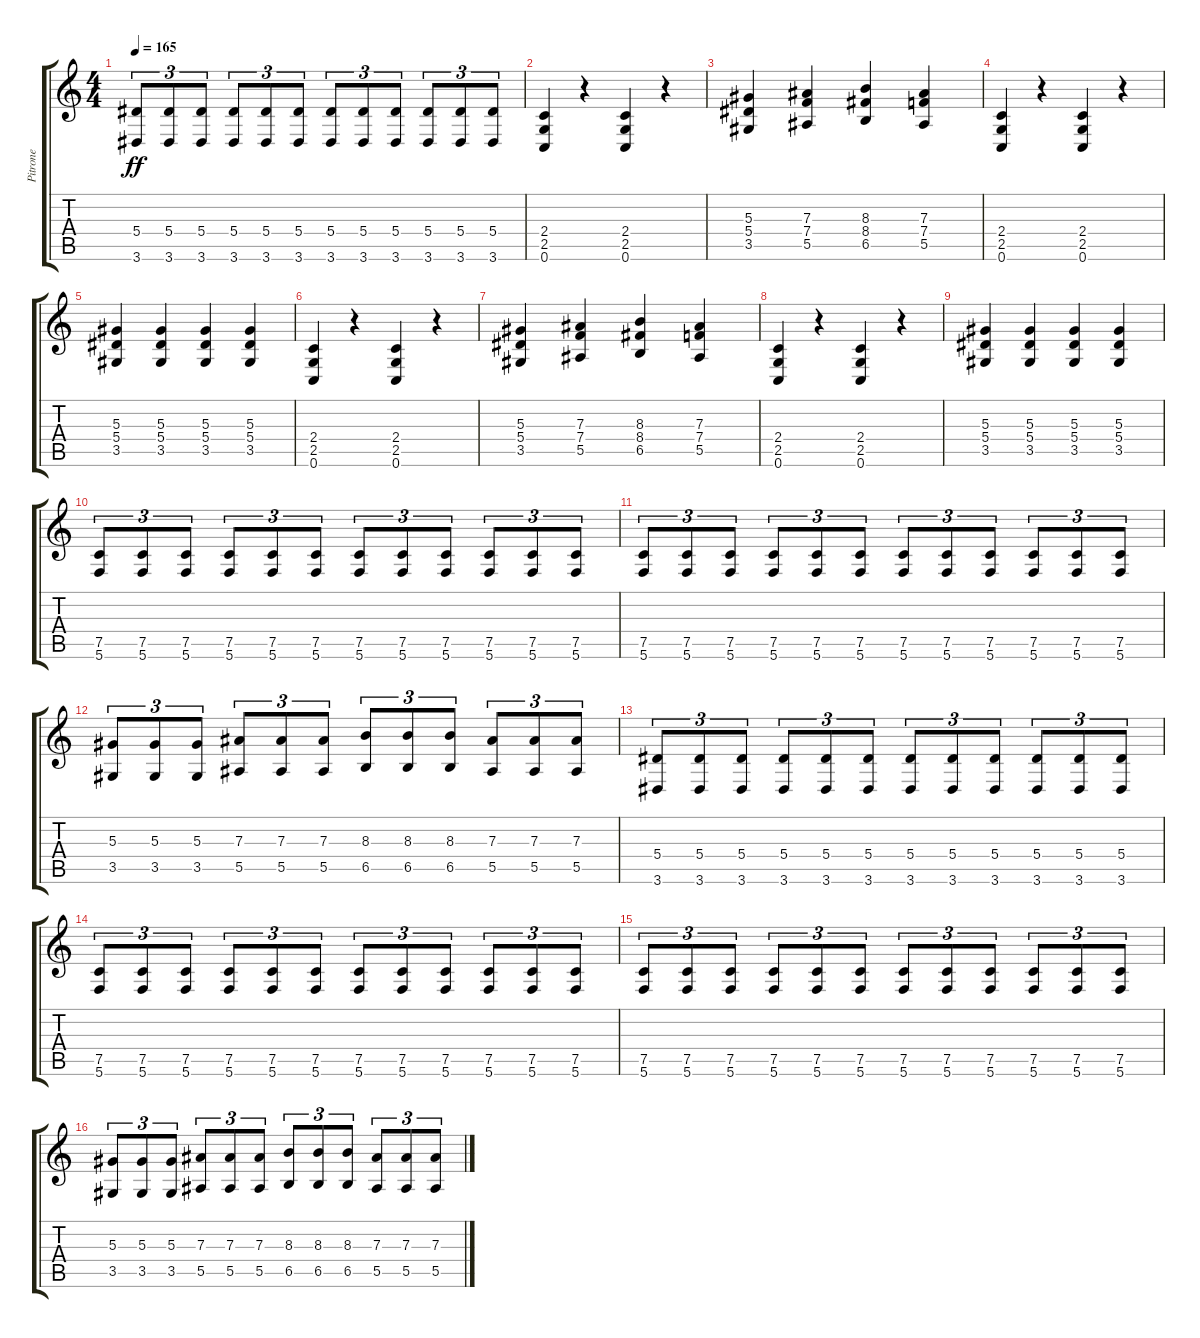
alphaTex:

\track ("Pitrone" "Pitrone") {instrument distortionguitar}
\staff {score tabs}
\tuning (C4 G3 Eb3 Bb2 F2 C2) {hide}
\ts (4 4)
\tempo 165
\clef g2
\ks c
(5.4 3.6).8{tu (3 2) dy ff} (5.4 3.6).8{tu (3 2)} (5.4 3.6).8{tu (3 2)} (5.4 3.6).8{tu (3 2)} (5.4 3.6).8{tu (3 2)} (5.4 3.6).8{tu (3 2)} (5.4 3.6).8{tu (3 2)} (5.4 3.6).8{tu (3 2)} (5.4 3.6).8{tu (3 2)} (5.4 3.6).8{tu (3 2)} (5.4 3.6).8{tu (3 2)} (5.4 3.6).8{tu (3 2)} |
(2.4 2.5 0.6).4 r.4 (2.4 2.5 0.6).4 r.4 |
(5.3 5.4 3.5).4 (7.3 7.4 5.5).4 (8.3 8.4 6.5).4 (7.3 7.4 5.5).4 |
(2.4 2.5 0.6).4 r.4 (2.4 2.5 0.6).4 r.4 |
(5.3 5.4 3.5).4 (5.3 5.4 3.5).4 (5.3 5.4 3.5).4 (5.3 5.4 3.5).4 |
(2.4 2.5 0.6).4 r.4 (2.4 2.5 0.6).4 r.4 |
(5.3 5.4 3.5).4 (7.3 7.4 5.5).4 (8.3 8.4 6.5).4 (7.3 7.4 5.5).4 |
(2.4 2.5 0.6).4 r.4 (2.4 2.5 0.6).4 r.4 |
(5.3 5.4 3.5).4 (5.3 5.4 3.5).4 (5.3 5.4 3.5).4 (5.3 5.4 3.5).4 |
(7.5 5.6).8{tu (3 2)} (7.5 5.6).8{tu (3 2)} (7.5 5.6).8{tu (3 2)} (7.5 5.6).8{tu (3 2)} (7.5 5.6).8{tu (3 2)} (7.5 5.6).8{tu (3 2)} (7.5 5.6).8{tu (3 2)} (7.5 5.6).8{tu (3 2)} (7.5 5.6).8{tu (3 2)} (7.5 5.6).8{tu (3 2)} (7.5 5.6).8{tu (3 2)} (7.5 5.6).8{tu (3 2)} |
(7.5 5.6).8{tu (3 2)} (7.5 5.6).8{tu (3 2)} (7.5 5.6).8{tu (3 2)} (7.5 5.6).8{tu (3 2)} (7.5 5.6).8{tu (3 2)} (7.5 5.6).8{tu (3 2)} (7.5 5.6).8{tu (3 2)} (7.5 5.6).8{tu (3 2)} (7.5 5.6).8{tu (3 2)} (7.5 5.6).8{tu (3 2)} (7.5 5.6).8{tu (3 2)} (7.5 5.6).8{tu (3 2)} |
(5.3 3.5).8{tu (3 2)} (5.3 3.5).8{tu (3 2)} (5.3 3.5).8{tu (3 2)} (7.3 5.5).8{tu (3 2)} (7.3 5.5).8{tu (3 2)} (7.3 5.5).8{tu (3 2)} (8.3 6.5).8{tu (3 2)} (8.3 6.5).8{tu (3 2)} (8.3 6.5).8{tu (3 2)} (7.3 5.5).8{tu (3 2)} (7.3 5.5).8{tu (3 2)} (7.3 5.5).8{tu (3 2)} |
(5.4 3.6).8{tu (3 2)} (5.4 3.6).8{tu (3 2)} (5.4 3.6).8{tu (3 2)} (5.4 3.6).8{tu (3 2)} (5.4 3.6).8{tu (3 2)} (5.4 3.6).8{tu (3 2)} (5.4 3.6).8{tu (3 2)} (5.4 3.6).8{tu (3 2)} (5.4 3.6).8{tu (3 2)} (5.4 3.6).8{tu (3 2)} (5.4 3.6).8{tu (3 2)} (5.4 3.6).8{tu (3 2)} |
(7.5 5.6).8{tu (3 2)} (7.5 5.6).8{tu (3 2)} (7.5 5.6).8{tu (3 2)} (7.5 5.6).8{tu (3 2)} (7.5 5.6).8{tu (3 2)} (7.5 5.6).8{tu (3 2)} (7.5 5.6).8{tu (3 2)} (7.5 5.6).8{tu (3 2)} (7.5 5.6).8{tu (3 2)} (7.5 5.6).8{tu (3 2)} (7.5 5.6).8{tu (3 2)} (7.5 5.6).8{tu (3 2)} |
(7.5 5.6).8{tu (3 2)} (7.5 5.6).8{tu (3 2)} (7.5 5.6).8{tu (3 2)} (7.5 5.6).8{tu (3 2)} (7.5 5.6).8{tu (3 2)} (7.5 5.6).8{tu (3 2)} (7.5 5.6).8{tu (3 2)} (7.5 5.6).8{tu (3 2)} (7.5 5.6).8{tu (3 2)} (7.5 5.6).8{tu (3 2)} (7.5 5.6).8{tu (3 2)} (7.5 5.6).8{tu (3 2)} |
(5.3 3.5).8{tu (3 2)} (5.3 3.5).8{tu (3 2)} (5.3 3.5).8{tu (3 2)} (7.3 5.5).8{tu (3 2)} (7.3 5.5).8{tu (3 2)} (7.3 5.5).8{tu (3 2)} (8.3 6.5).8{tu (3 2)} (8.3 6.5).8{tu (3 2)} (8.3 6.5).8{tu (3 2)} (7.3 5.5).8{tu (3 2)} (7.3 5.5).8{tu (3 2)} (7.3 5.5).8{tu (3 2)}
